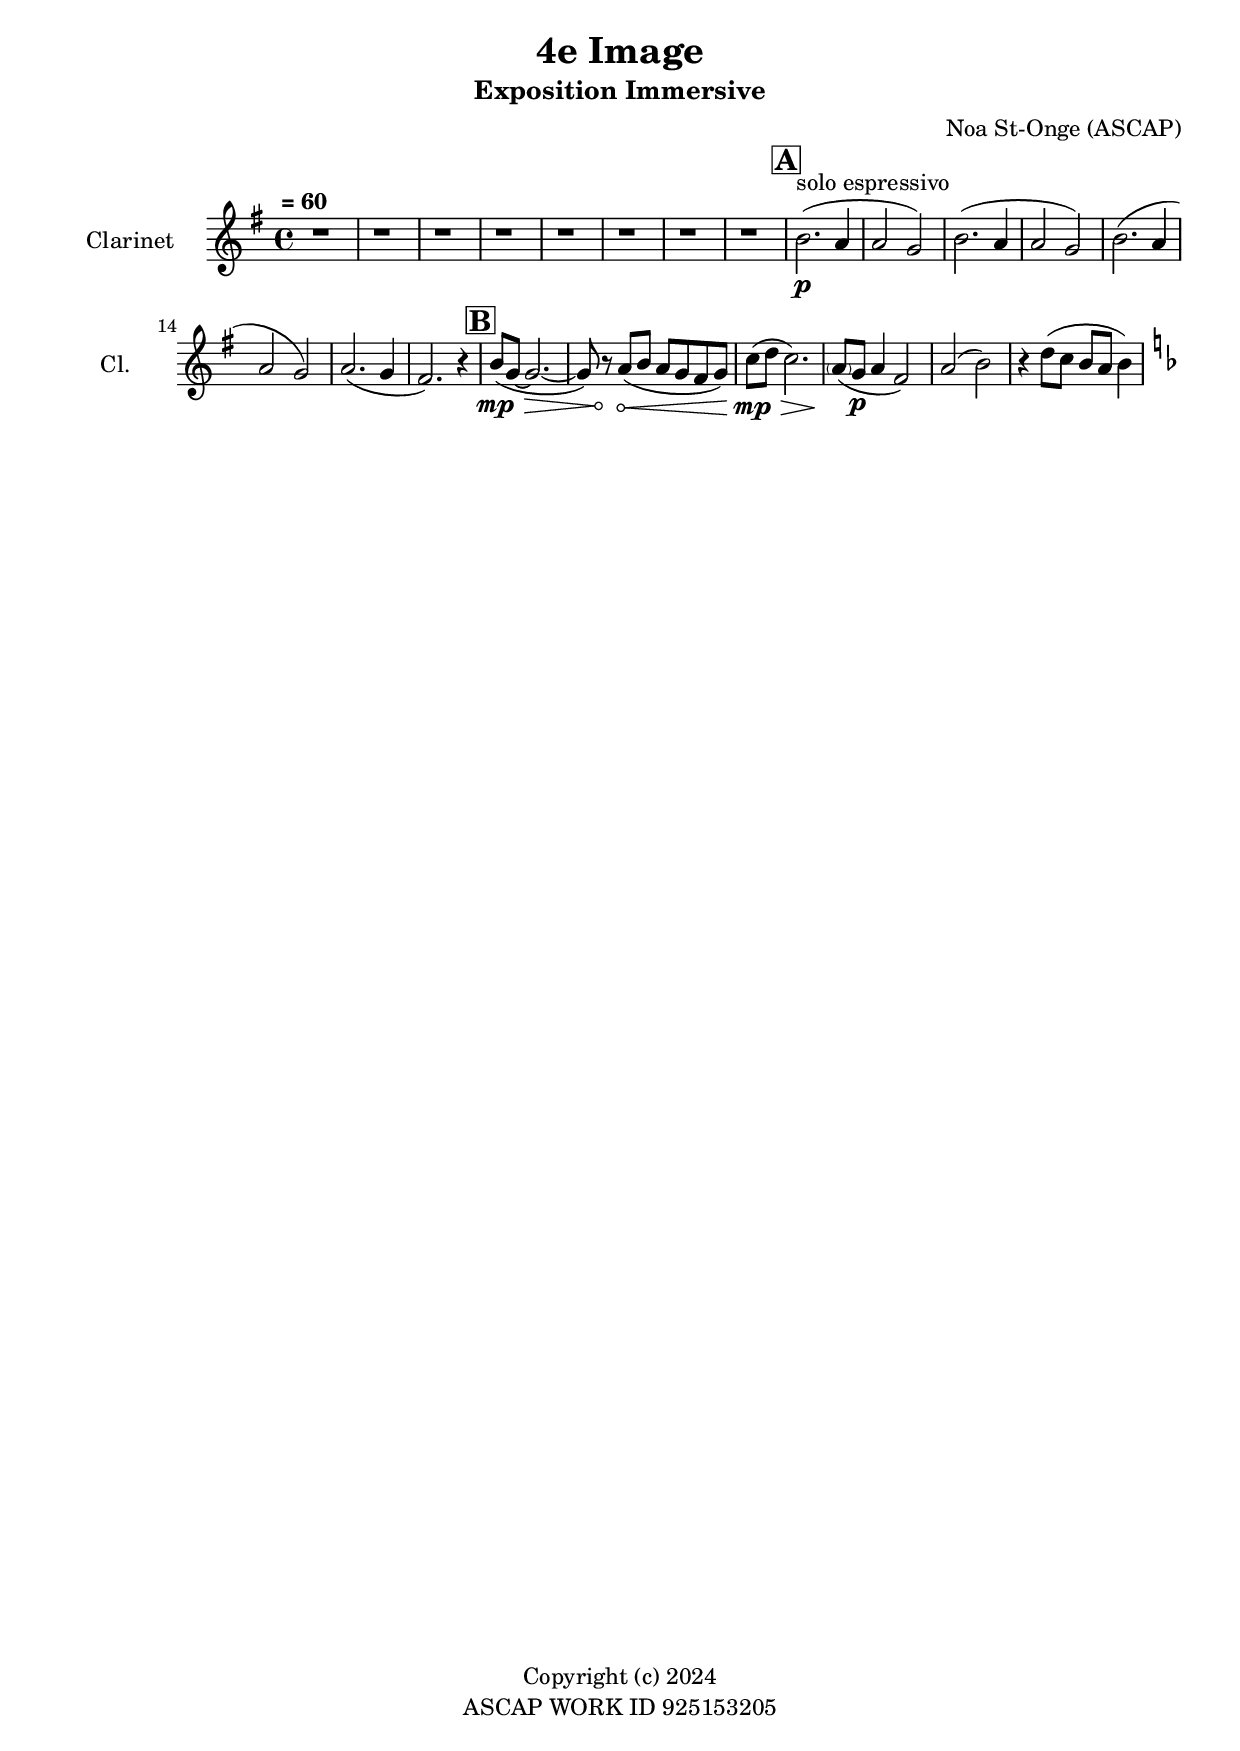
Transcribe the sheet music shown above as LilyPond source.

clarinet = \relative c'' {
  \time 4/4
  \tempo " = 60"
  \key f \major

  \set Score.rehearsalMarkFormatter = #format-mark-box-alphabet

  \transposition bes
  % Music follows here.

  \repeat unfold 8 {r1}
  \mark \default
  a2.\p^"solo espressivo"( g4 g2 f2)
  a2.( g4 g2 f2)
  a2.( g4 g2 f2)
  g2.( f4 e2.) r4

  \mark \default
  \override Hairpin.circled-tip = ##t
  a8(\mp\> f8 ~ f2. ~ f8) r8\!
  g8(\< a g f e f)

  \once \override Hairpin.circled-tip = ##f
  bes(\!\mp\> c bes2.)
  \parenthesize g8(\! f8\p g4 e2)

  g2( a2) r4 c8( bes a g a4)

  \key ees \major
}

clarinetPart = \new Staff \with {
  instrumentName = "Clarinet"
  shortInstrumentName = "Cl."
  midiInstrument = "clarinet"
} \clarinet

\book {
  \bookOutputName "Clarinet"
  \header {
  title = "4e Image"
  subtitle = "Exposition Immersive"
  composer = "Noa St-Onge (ASCAP)"
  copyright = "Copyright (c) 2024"
  % Remove default LilyPond tagline
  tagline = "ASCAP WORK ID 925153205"
}
  \score {
    <<
      \transpose bes, c \clarinetPart
    >>
    \layout {
      indent = 25
      short-indent = 20
    }

    \midi {
      \tempo 4=60
    }
  }
}